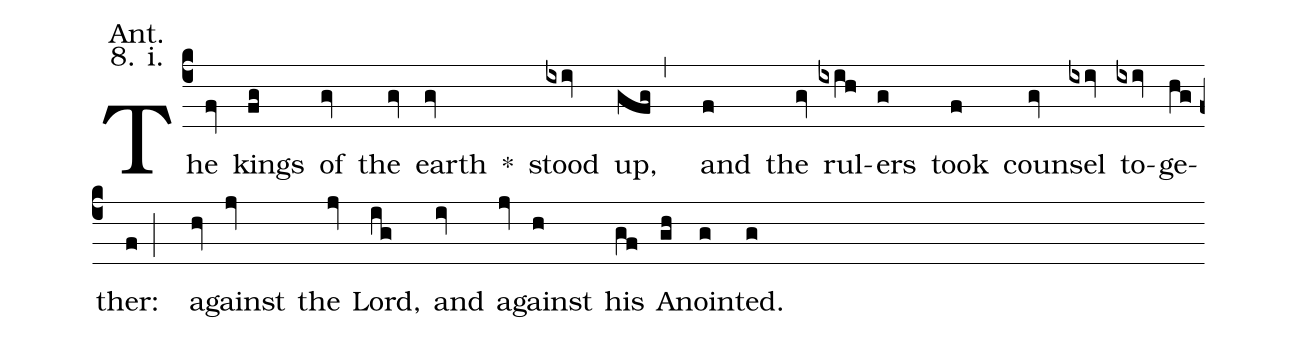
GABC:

annotation: Ant.;
annotation: 8. i.;
%%
(c4) The(fv) kings(fg) of(gv) the(gv) earth(gv) <sp>*</sp>() stood(ixiv) up,(gfg,) and(f) the(gv) rul(ixih)ers(g) took(f) coun(gv)sel(ixiv) to(ixiv)ge(hg)ther:(f;) a(hv)gainst(jv) the(jv) Lord,(ig) and(iv) a(jv)gainst(h) his(gf) A(gh)noin(g)ted.(g)
